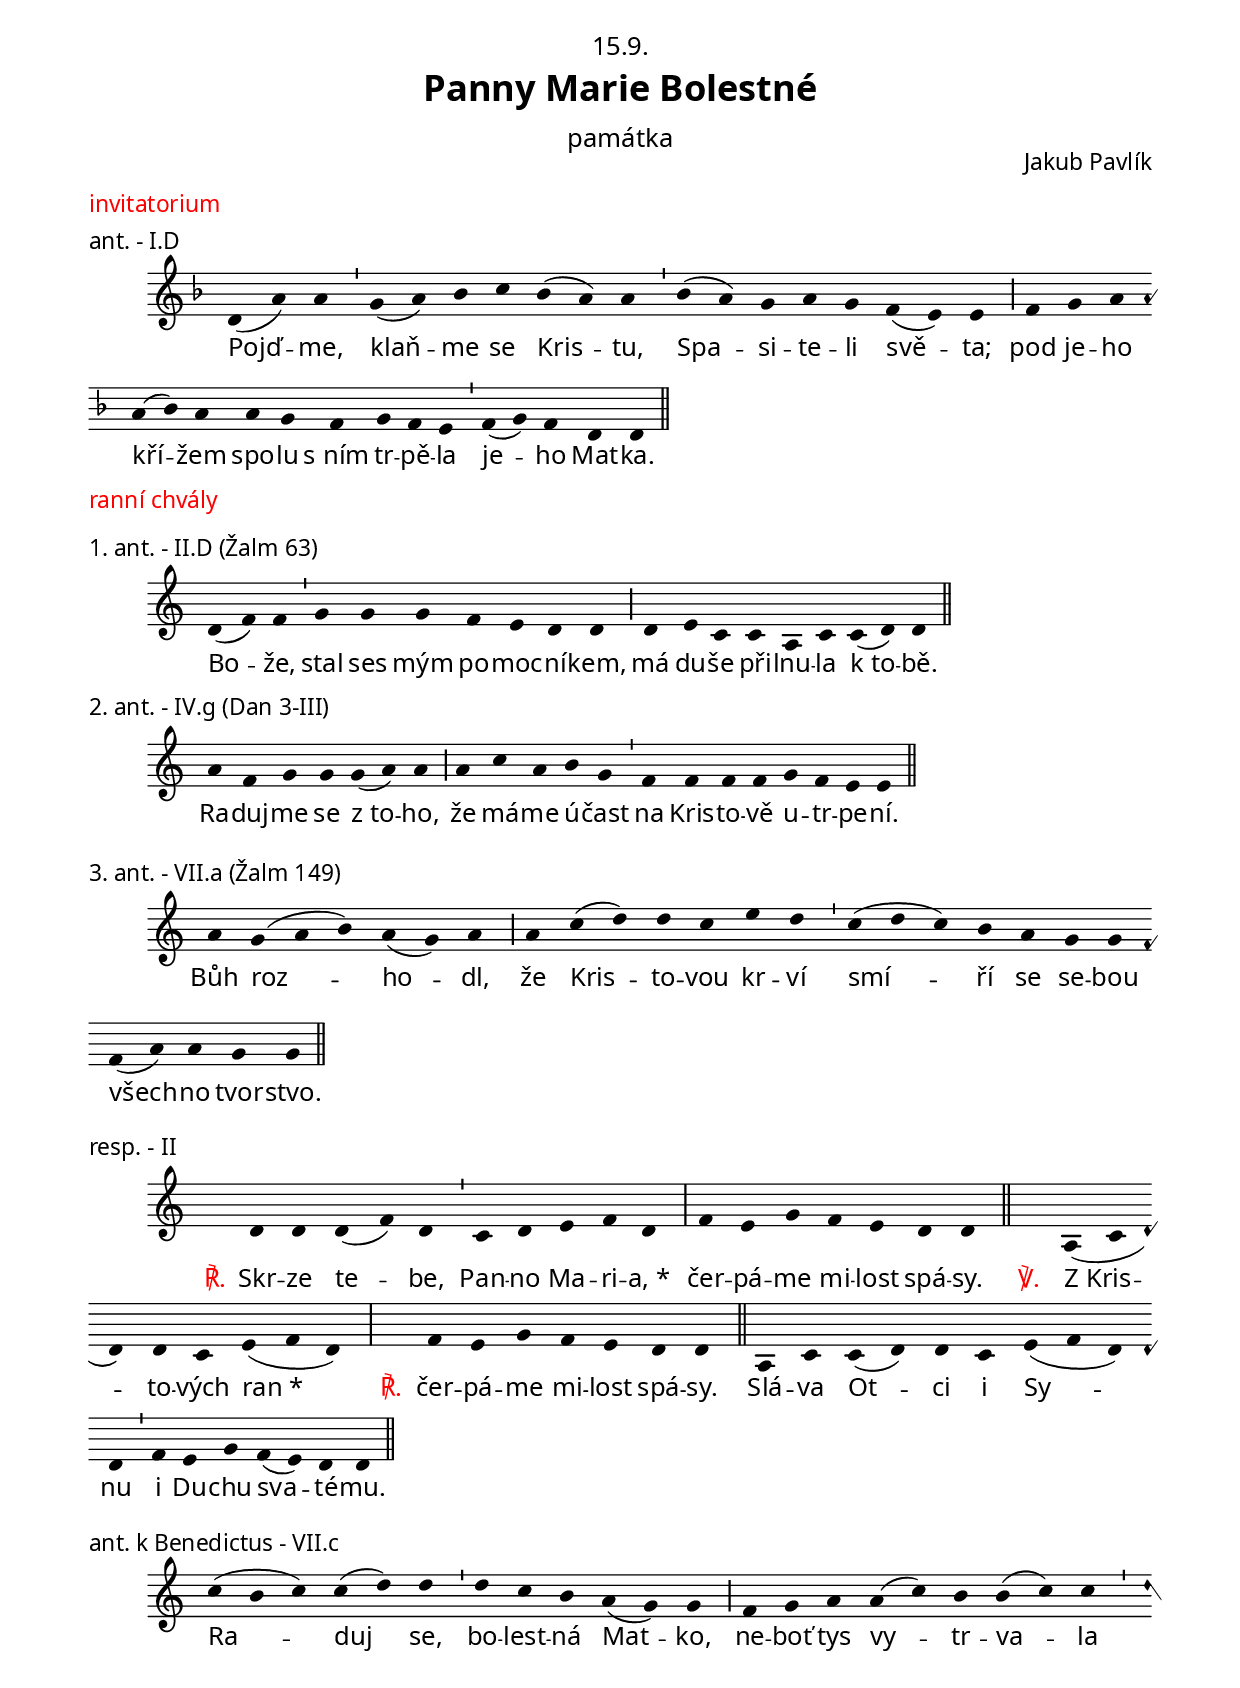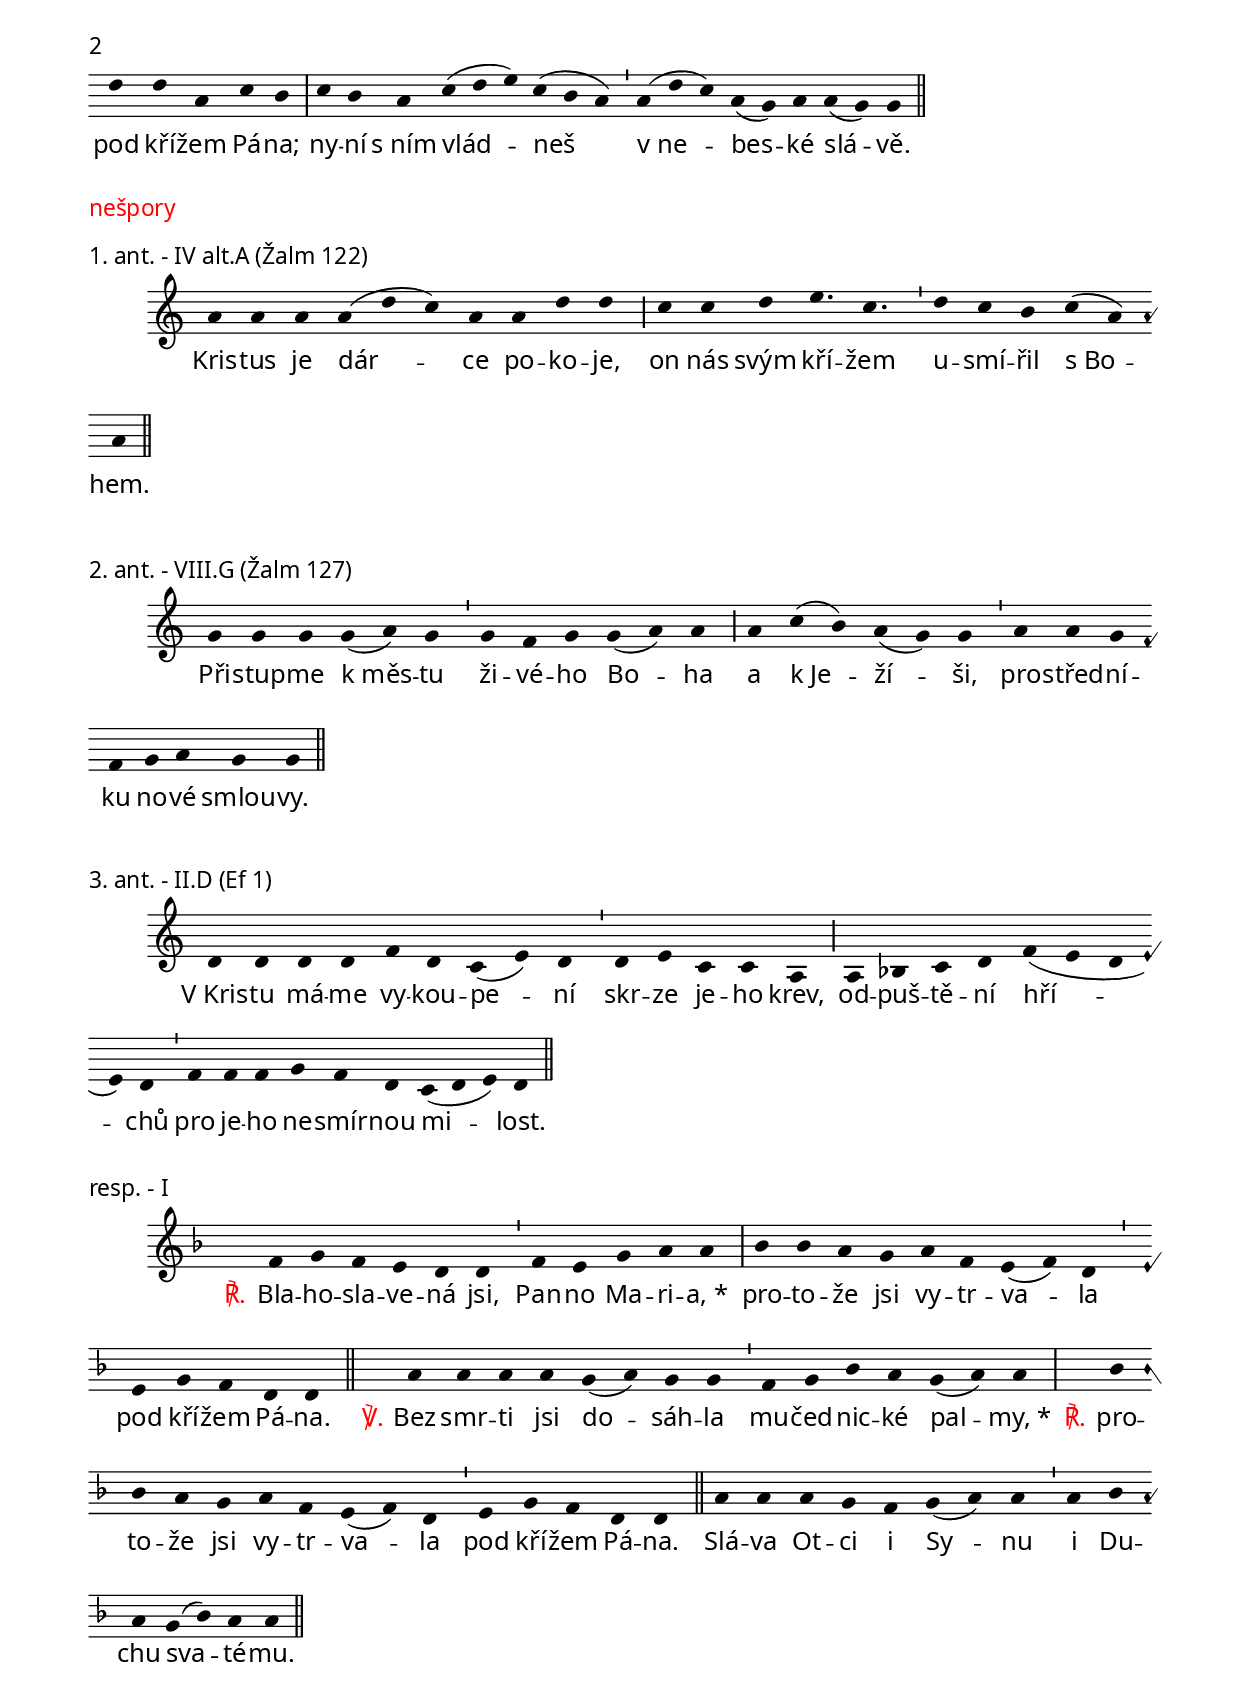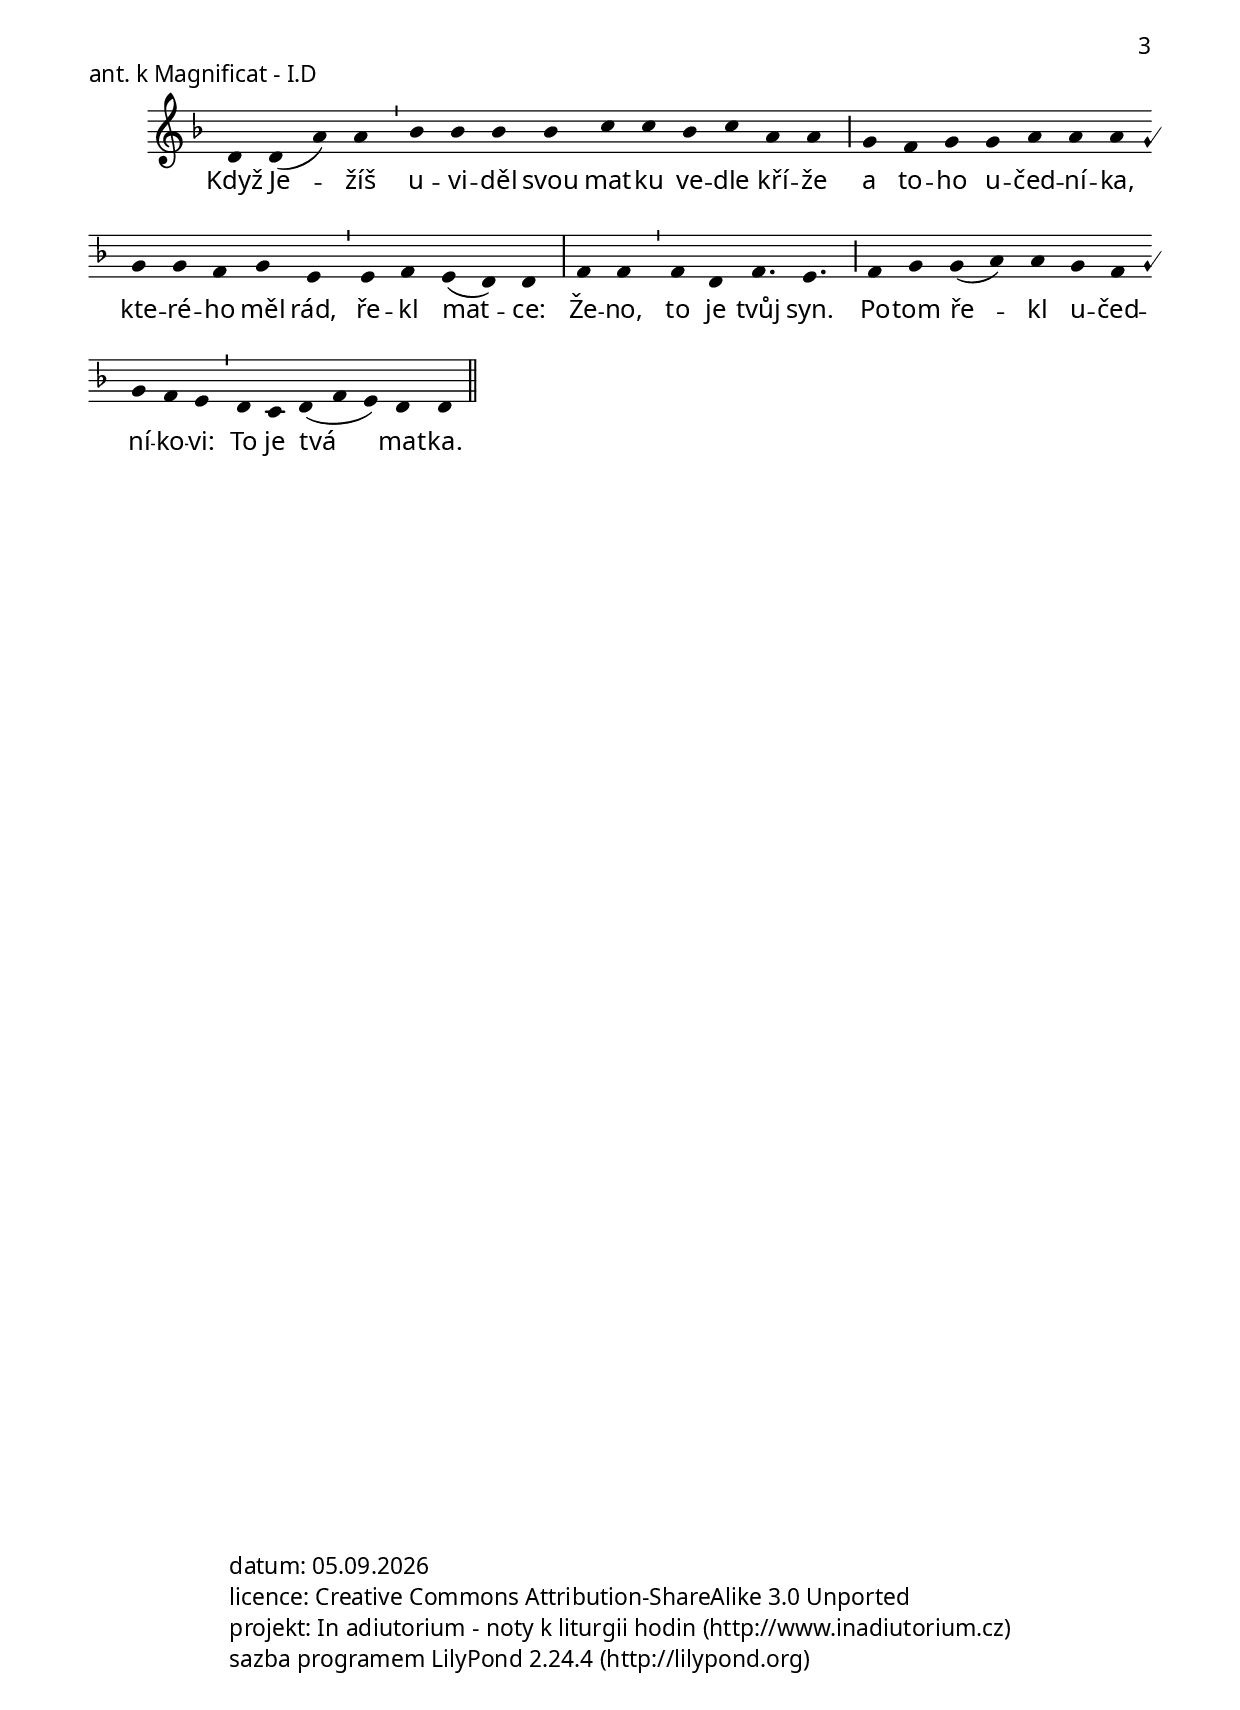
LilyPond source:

\version "2.15.40"

\include "../spolecne.ly"
\include "../dilyresponsorii.ly"

\header {
  title = \markup\titleSvatek
            "Panny Marie Bolestné"
            památka
            15.9.
  composer = "Jakub Pavlík"
}

\markup {\nadpisHodinka {"invitatorium"}}

\score {
  \relative c' {
    \choralniRezim
    \key f \major
    d4( a') a \barMin g( a) bes c bes( a) a \barMin
    bes( a) g a g f( e) e \barMaior
    f g a a( bes) a a g f g f e \barMin
    f( g) f d d \barFinalis
  }
  \addlyrics {
    Pojď -- me, klaň -- me se Kris -- tu,
    Spa -- si -- te -- li svě -- ta;
    pod je -- ho kří -- žem
    spo -- lu s_ním tr -- pě -- la je -- ho Mat -- ka.
  }
  \header {
    quid = "ant."
    modus = "I"
    differentia = "D"
    psalmus = ""
    id = "invit"
    fial = "sanktoral/0624narozenikrtitele.ly#invit?zacatek"
    piece = \markup {\sestavTitulekBezZalmu}
  }
}

\markup {\nadpisHodinka {"ranní chvály"}}

\score {
  \relative c' {
    \choralniRezim
    d4( f) f \barMin g g g f e d d \barMaior
    d e c c a c c( d) d \barFinalis
  }
  \addlyrics {
    Bo -- že, stal ses mým po -- moc -- ní -- kem,
    má du -- še při -- lnu -- la k_to -- bě.
  }
  \header {
    quid = "1. ant."
    modus = "II"
    differentia = "D"
    psalmus = "Žalm 63"
    id = "rch-a1"
    piece = \markup {\sestavTitulek}
  }
}

\score {
  \relative c'' {
    \choralniRezim
    a4 f g g g( a) a \barMaior
    a c a b g \barMin
    f f f f g f e e \barFinalis
  }
  \addlyrics {
    Ra -- duj -- me se z_to -- ho,
    že má -- me ú -- čast
    na Kris -- to -- vě u -- tr -- pe -- ní.
  }
  \header {
    quid = "2. ant."
    modus = "IV"
    differentia = "g"
    psalmus = "Dan 3-III"
    id = "rch-a2"
    piece = \markup {\sestavTitulek}
  }
}

\score {
  \relative c'' {
    \choralniRezim
    a4 g( a b) a( g) a \barMaior
    a c( d) d c e d \barMin
    c( d c) b a g g f( a) a g g \barFinalis
  }
  \addlyrics {
    Bůh roz -- ho -- dl,
    že Kris -- to -- vou kr -- ví
    smí -- ří se se -- bou všech -- no tvor -- stvo.
  }
  \header {
    quid = "3. ant."
    modus = "VII"
    differentia = "a"
    psalmus = "Žalm 149"
    id = "rch-a3"
    piece = \markup {\sestavTitulek}
  }
}

\score {
  \relative c' {
    \choralniRezim

    % R
    \neviditelna d
    d d d( f) d \barMin c d e f d \barMax
    f e g f e d d \barFinalis
    % V
    \neviditelna a
    a( c d) d c e( f d) \barMax
    % R
    \neviditelna f
    f e g f e d d \barFinalis
    % Slava
    a c c( d) d c e( f d) d \barMin f e g f( e) d d \barFinalis
  }
  \addlyrics {
    \Response Skr -- ze te -- be, Pan -- no Ma -- ri -- a,_*
    čer -- pá -- me mi -- lost spá -- sy.
    \Verse Z_Kris -- to -- vých ran_*
    \Response čer -- pá -- me mi -- lost spá -- sy.
    \textRespDoxologie
  }
  \header {
    quid = "resp."
    modus = "II"
    placet = "zkusit tradiční nápěv"
    id = "rch-r"
    piece = \markup {\sestavTitulekResp}
  }
}

\score {
  \relative c'' {
    \choralniRezim
    c4( b c) c( d) d \barMin
    d c b a( g) g \barMaior
    f g a a( c) b b( c) c \barMin
    d d a c b \barMax

    c b a c( d e) c( b a) \barMin
    a( d c) a( g) a a( g) g \barFinalis
  }
  \addlyrics {
    Ra -- duj se, bo -- lest -- ná Mat -- ko,
    ne -- boť tys vy -- tr -- va -- la pod kří -- žem Pá -- na;
    ny -- ní s_ním vlád -- neš
    v_ne -- bes -- ké slá -- vě.
  }
  \header {
    quid = "ant. k Benedictus"
    modus = "VII"
    differentia = "c"
    psalmus = ""
    id = "rch-aben"
    fons = "melodie vznikla upravováním melodie 1. ant. r.ch. z Nanebevzetí"
    piece = \markup {\sestavTitulekBezZalmu}
  }
}

\markup {\nadpisHodinka {"nešpory"}}

\score {
  \relative c'' {
    \choralniRezim
    a4 a a a( d c) a a d d \barMaior
    c c d e4. c \barMin d4 c b c( a) a \barFinalis
  }
  \addlyrics {
    Kris -- tus je dár -- ce po -- ko -- je,
    on nás svým kří -- žem u -- smí -- řil s_Bo -- hem.
  }
  \header {
    quid = "1. ant."
    modus = "IV alt"
    differentia = "A"
    psalmus = "Žalm 122"
    id = "ne-a1"
    piece = \markup {\sestavTitulek}
  }
}

\score {
  \relative c'' {
    \choralniRezim
    g4 g g g( a) g \barMin
    g f g g( a) a \barMaior
    a c( b) a( g) g \barMin
    a a g f g a g g \barFinalis
  }
  \addlyrics {
    Při -- stup -- me k_měs -- tu
    ži -- vé -- ho Bo -- ha
    a k_Je -- ží -- ši,
    pro -- střed -- ní -- ku no -- vé smlou -- vy.
  }
  \header {
    quid = "2. ant."
    modus = "VIII"
    differentia = "G"
    psalmus = "Žalm 127"
    placet = "cesura po _městu_ pryč"
    id = "ne-a2"
    piece = \markup {\sestavTitulek}
  }
}

\score {
  \relative c' {
    \choralniRezim
    d4 d d d f d c( e) d \barMin
    d e c c a \barMaior
    a bes c d f( e d e) d \barMin
    f f f g f d c( d e) d \barFinalis
  }
  \addlyrics {
    V_Kris -- tu má -- me vy -- kou -- pe -- ní
    skr -- ze je -- ho krev,
    od -- puš -- tě -- ní hří -- chů
    pro je -- ho ne -- smír -- nou mi -- lost.
  }
  \header {
    quid = "3. ant."
    modus = "II"
    differentia = "D"
    psalmus = "Ef 1"
    placet = "zkusit lépe mj. _vykoupení_"
    id = "ne-a3"
    piece = \markup {\sestavTitulek}
  }
}

\score {
  \relative c' {
    \choralniRezim
    \key f \major

    % R
    \neviditelna f
    f g f e d d \barMin f e g a a \barMax
    bes bes a g a f e( f) d \barMin e g f d d \barFinalis
    % V
    \neviditelna g
    a4 a a a g( a) g g \barMin f g bes a g( a) a \barMax
    % R
    \neviditelna a
    bes bes a g a f e( f) d \barMin e g f d d \barFinalis
    % Slava
    a' a a g f g( a) a \barMin a bes a g( bes) a a \barFinalis
  }
  \addlyrics {
    \Response Bla -- ho -- sla -- ve -- ná jsi, Pan -- no Ma -- ri -- a,_*
    pro -- to -- že jsi vy -- tr -- va -- la pod kří -- žem Pá -- na.
    \Verse Bez smr -- ti jsi do -- sáh -- la mu -- čed -- nic -- ké pal -- my,_*
    \Response pro -- to -- že jsi vy -- tr -- va -- la pod kří -- žem Pá -- na.
    \textRespDoxologie
  }
  \header {
    quid = "resp."
    modus = "I"
    placet = "zkusit tradiční nápěv"
    id = "ne-r"
    piece = \markup {\sestavTitulekResp}
  }
}

\score {
  \relative c' {
    \choralniRezim
    \key f \major
    d4 d( a') a \barMin bes bes bes bes c c bes c a a \barMaior
    g f g g a a a g g f g e \barMin
    e f e( d) d \barMax
    f f \barMin f d f4. e \barMaior
    f4 g g( a) a g f g f e \barMin
    d c d( f e) d d \barFinalis
  }
  \addlyrics {
    Když Je -- žíš u -- vi -- děl svou mat -- ku ve -- dle kří -- že
    a to -- ho u -- čed -- ní -- ka, kte -- ré -- ho měl rád,
    ře -- kl mat -- ce:
    Že -- no, to je tvůj syn.
    Po -- tom ře -- kl u -- čed -- ní -- ko -- vi:
    To je tvá mat -- ka.
  }
  \header {
    quid = "ant. k Magnificat"
    modus = "I"
    differentia = "D"
    psalmus = ""
    id = "ne-amag"
    piece = \markup {\sestavTitulekBezZalmu}
  }
}